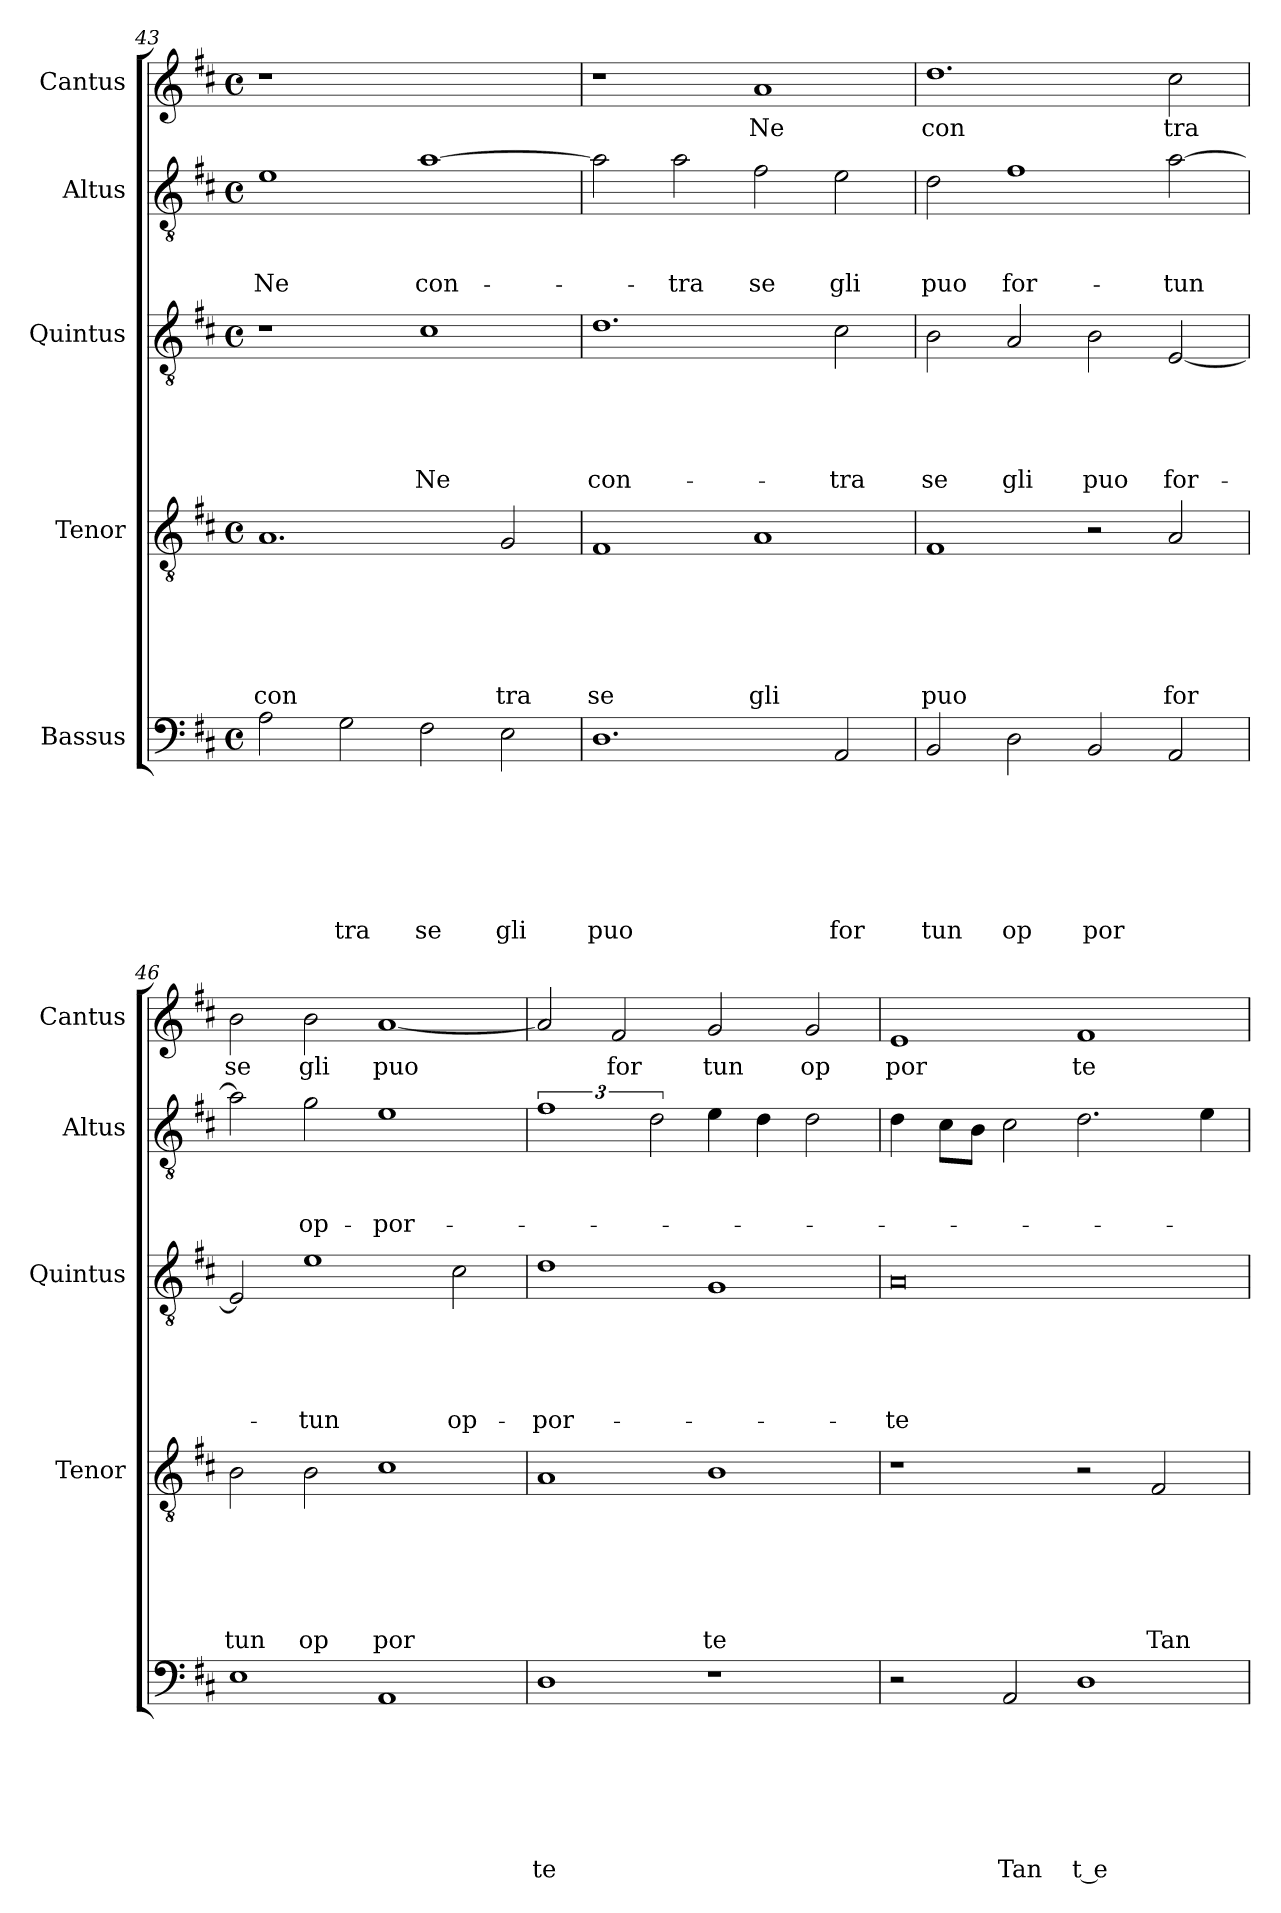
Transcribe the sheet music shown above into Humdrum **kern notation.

**kern	**text	**text	**text	**text	**text	**text	**text	**kern	**text	**text	**text	**text	**text	**text	**kern	**text	**text	**text	**text	**text	**kern	**text	**text	**text	**kern	**text
*part5	*part5	*part5	*part5	*part5	*part5	*part5	*part5	*part4	*part4	*part4	*part4	*part4	*part4	*part4	*part3	*part3	*part3	*part3	*part3	*part3	*part2	*part2	*part2	*part2	*part1	*part1
*staff5	*staff5	*staff5	*staff5	*staff5	*staff5	*staff5	*staff5	*staff4	*staff4	*staff4	*staff4	*staff4	*staff4	*staff4	*staff3	*staff3	*staff3	*staff3	*staff3	*staff3	*staff2	*staff2	*staff2	*staff2	*staff1	*staff1
*I"Bassus	*	*	*	*	*	*	*	*I"Tenor	*	*	*	*	*	*	*I"Quintus	*	*	*	*	*	*I"Altus	*	*	*	*I"Cantus	*
*	*	*	*	*	*	*	*	*I'Tenor	*	*	*	*	*	*	*I'Quintus	*	*	*	*	*	*I'Altus	*	*	*	*I'Cantus	*
!!LO:PB:g=z
*clefF4	*	*	*	*	*	*	*	*clefGv2	*	*	*	*	*	*	*clefGv2	*	*	*	*	*	*clefGv2	*	*	*	*clefG2	*
*k[f#c#]	*	*	*	*	*	*	*	*k[f#c#]	*	*	*	*	*	*	*k[f#c#]	*	*	*	*	*	*k[f#c#]	*	*	*	*k[f#c#]	*
*D:	*	*	*	*	*	*	*	*D:	*	*	*	*	*	*	*D:	*	*	*	*	*	*D:	*	*	*	*D:	*
*M4/4	*	*	*	*	*	*	*	*M4/4	*	*	*	*	*	*	*M4/4	*	*	*	*	*	*M4/4	*	*	*	*M4/4	*
*met(c)	*	*	*	*	*	*	*	*met(c)	*	*	*	*	*	*	*met(c)	*	*	*	*	*	*met(c)	*	*	*	*met(c)	*
=43	=43	=43	=43	=43	=43	=43	=43	=43	=43	=43	=43	=43	=43	=43	=43	=43	=43	=43	=43	=43	=43	=43	=43	=43	=43	=43
!	!	!	!	!	!	!	!	!	!	!	!	!	!	!LO:LY:b	!	!	!	!	!	!	!	!	!	!LO:LY:b	!	!
2A\	.	.	.	.	.	.	.	1.A	.	.	.	.	.	con	1r	.	.	.	.	.	1e	.	.	Ne	1r	.
!	!	!	!	!	!	!	!LO:LY:b	!	!	!	!	!	!	!	!	!	!	!	!	!	!	!	!	!	!	!
2G\	.	.	.	.	.	.	tra	.	.	.	.	.	.	.	.	.	.	.	.	.	.	.	.	.	.	.
!	!	!	!	!	!	!	!LO:LY:b	!	!	!	!	!	!	!	!	!	!	!	!	!LO:LY:b	!	!	!	!LO:LY:b	!	!
2F#\	.	.	.	.	.	.	se	.	.	.	.	.	.	.	1c#	.	.	.	.	Ne	[>1a	.	.	con-	1ryy	.
!	!	!	!	!	!	!	!LO:LY:b	!	!	!	!	!	!	!LO:LY:b	!	!	!	!	!	!	!	!	!	!	!	!
2E\	.	.	.	.	.	.	gli	2G/	.	.	.	.	.	tra	.	.	.	.	.	.	.	.	.	.	.	.
=44	=44	=44	=44	=44	=44	=44	=44	=44	=44	=44	=44	=44	=44	=44	=44	=44	=44	=44	=44	=44	=44	=44	=44	=44	=44	=44
!	!	!	!	!	!	!	!LO:LY:b	!	!	!	!	!	!	!LO:LY:b	!	!	!	!	!	!LO:LY:b	!	!	!	!	!	!
1.D	.	.	.	.	.	.	puo	1F#	.	.	.	.	.	se	1.d	.	.	.	.	con-	2a\]	.	.	.	1r	.
!	!	!	!	!	!	!	!	!	!	!	!	!	!	!	!	!	!	!	!	!	!	!	!	!LO:LY:b	!	!
.	.	.	.	.	.	.	.	.	.	.	.	.	.	.	.	.	.	.	.	.	2a\	.	.	-tra	.	.
!	!	!	!	!	!	!	!	!	!	!	!	!	!	!LO:LY:b	!	!	!	!	!	!	!	!	!	!LO:LY:b	!	!LO:LY:b
.	.	.	.	.	.	.	.	1A	.	.	.	.	.	gli	.	.	.	.	.	.	2f#\	.	.	se	1a	Ne
!	!	!	!	!	!	!	!LO:LY:b	!	!	!	!	!	!	!	!	!	!	!	!	!LO:LY:b	!	!	!	!LO:LY:b	!	!
2AA/	.	.	.	.	.	.	for	.	.	.	.	.	.	.	2c#\	.	.	.	.	-tra	2e\	.	.	gli	.	.
=45	=45	=45	=45	=45	=45	=45	=45	=45	=45	=45	=45	=45	=45	=45	=45	=45	=45	=45	=45	=45	=45	=45	=45	=45	=45	=45
!	!	!	!	!	!	!	!LO:LY:b	!	!	!	!	!	!	!LO:LY:b	!	!	!	!	!	!LO:LY:b	!	!	!	!LO:LY:b	!	!LO:LY:b
2BB/	.	.	.	.	.	.	tun	1F#	.	.	.	.	.	puo	2B\	.	.	.	.	se	2d\	.	.	puo	1.dd	con
!	!	!	!	!	!	!	!LO:LY:b	!	!	!	!	!	!	!	!	!	!	!	!	!LO:LY:b	!	!	!	!LO:LY:b	!	!
2D\	.	.	.	.	.	.	op	.	.	.	.	.	.	.	2A/	.	.	.	.	gli	1f#	.	.	for-	.	.
!	!	!	!	!	!	!	!LO:LY:b	!	!	!	!	!	!	!	!	!	!	!	!	!LO:LY:b	!	!	!	!	!	!
2BB/	.	.	.	.	.	.	por	2r	.	.	.	.	.	.	2B\	.	.	.	.	puo	.	.	.	.	.	.
!	!	!	!	!	!	!	!	!	!	!	!	!	!	!LO:LY:b	!	!	!	!	!	!LO:LY:b	!	!	!	!LO:LY:b	!	!LO:LY:b
2AA/	.	.	.	.	.	.	.	2A/	.	.	.	.	.	for	[<2E/	.	.	.	.	for-	[>2a\	.	.	-tun	2cc#\	tra
=46	=46	=46	=46	=46	=46	=46	=46	=46	=46	=46	=46	=46	=46	=46	=46	=46	=46	=46	=46	=46	=46	=46	=46	=46	=46	=46
!	!	!	!	!	!	!	!	!	!	!	!	!	!	!LO:LY:b	!	!	!	!	!	!	!	!	!	!	!	!LO:LY:b
1E	.	.	.	.	.	.	.	2B\	.	.	.	.	.	tun	2E/]	.	.	.	.	.	2a\]	.	.	.	2b\	se
!	!	!	!	!	!	!	!	!	!	!	!	!	!	!LO:LY:b	!	!	!	!	!	!LO:LY:b	!	!	!	!LO:LY:b	!	!LO:LY:b
.	.	.	.	.	.	.	.	2B\	.	.	.	.	.	op	1e	.	.	.	.	-tun	2g\	.	.	op-	2b\	gli
!	!	!	!	!	!	!	!	!	!	!	!	!	!	!LO:LY:b	!	!	!	!	!	!	!	!	!	!LO:LY:b	!	!LO:LY:b
1AA	.	.	.	.	.	.	.	1c#	.	.	.	.	.	por	.	.	.	.	.	.	1e	.	.	-por-	[<1a	puo
!	!	!	!	!	!	!	!	!	!	!	!	!	!	!	!	!	!	!	!	!LO:LY:b	!	!	!	!	!	!
.	.	.	.	.	.	.	.	.	.	.	.	.	.	.	2c#\	.	.	.	.	op-	.	.	.	.	.	.
=47	=47	=47	=47	=47	=47	=47	=47	=47	=47	=47	=47	=47	=47	=47	=47	=47	=47	=47	=47	=47	=47	=47	=47	=47	=47	=47
!	!	!	!	!	!	!	!LO:LY:b	!	!	!	!	!	!	!	!	!	!	!	!	!LO:LY:b	!	!	!	!	!	!
1D	.	.	.	.	.	.	te	1A	.	.	.	.	.	.	1d	.	.	.	.	-por-	3%2f#	.	.	.	2a/]	.
!	!	!	!	!	!	!	!	!	!	!	!	!	!	!	!	!	!	!	!	!	!	!	!	!	!	!LO:LY:b
.	.	.	.	.	.	.	.	.	.	.	.	.	.	.	.	.	.	.	.	.	.	.	.	.	2f#/	for
.	.	.	.	.	.	.	.	.	.	.	.	.	.	.	.	.	.	.	.	.	3d\	.	.	.	.	.
!	!	!	!	!	!	!	!	!	!	!	!	!	!	!LO:LY:b	!	!	!	!	!	!	!	!	!	!	!	!LO:LY:b
1r	.	.	.	.	.	.	.	1B	.	.	.	.	.	te	1G	.	.	.	.	.	4e\	.	.	.	2g/	tun
.	.	.	.	.	.	.	.	.	.	.	.	.	.	.	.	.	.	.	.	.	4d\	.	.	.	.	.
!	!	!	!	!	!	!	!	!	!	!	!	!	!	!	!	!	!	!	!	!	!	!	!	!	!	!LO:LY:b
.	.	.	.	.	.	.	.	.	.	.	.	.	.	.	.	.	.	.	.	.	2d\	.	.	.	2g/	op
=48	=48	=48	=48	=48	=48	=48	=48	=48	=48	=48	=48	=48	=48	=48	=48	=48	=48	=48	=48	=48	=48	=48	=48	=48	=48	=48
!	!	!	!	!	!	!	!	!	!	!	!	!	!	!	!	!	!	!	!	!LO:LY:b	!	!	!	!	!	!LO:LY:b
2r	.	.	.	.	.	.	.	1r	.	.	.	.	.	.	0A	.	.	.	.	-te	4d\	.	.	.	1e	por
.	.	.	.	.	.	.	.	.	.	.	.	.	.	.	.	.	.	.	.	.	8c#\L	.	.	.	.	.
.	.	.	.	.	.	.	.	.	.	.	.	.	.	.	.	.	.	.	.	.	8B\J	.	.	.	.	.
!	!	!	!	!	!	!	!LO:LY:b	!	!	!	!	!	!	!	!	!	!	!	!	!	!	!	!	!	!	!
2AA/	.	.	.	.	.	.	Tan	.	.	.	.	.	.	.	.	.	.	.	.	.	2c#\	.	.	.	.	.
!	!	!	!	!	!	!	!LO:LY:b:rj	!	!	!	!	!	!	!	!	!	!	!	!	!	!	!	!	!	!	!LO:LY:b
1D	.	.	.	.	.	.	t e	2r	.	.	.	.	.	.	.	.	.	.	.	.	2.d\	.	.	.	1f#	te
!	!	!	!	!	!	!	!	!	!	!	!	!	!	!LO:LY:b	!	!	!	!	!	!	!	!	!	!	!	!
.	.	.	.	.	.	.	.	2F#/	.	.	.	.	.	Tan	.	.	.	.	.	.	.	.	.	.	.	.
.	.	.	.	.	.	.	.	.	.	.	.	.	.	.	.	.	.	.	.	.	4e\	.	.	.	.	.
=	=	=	=	=	=	=	=	=	=	=	=	=	=	=	=	=	=	=	=	=	=	=	=	=	=	=
*-	*-	*-	*-	*-	*-	*-	*-	*-	*-	*-	*-	*-	*-	*-	*-	*-	*-	*-	*-	*-	*-	*-	*-	*-	*-	*-
